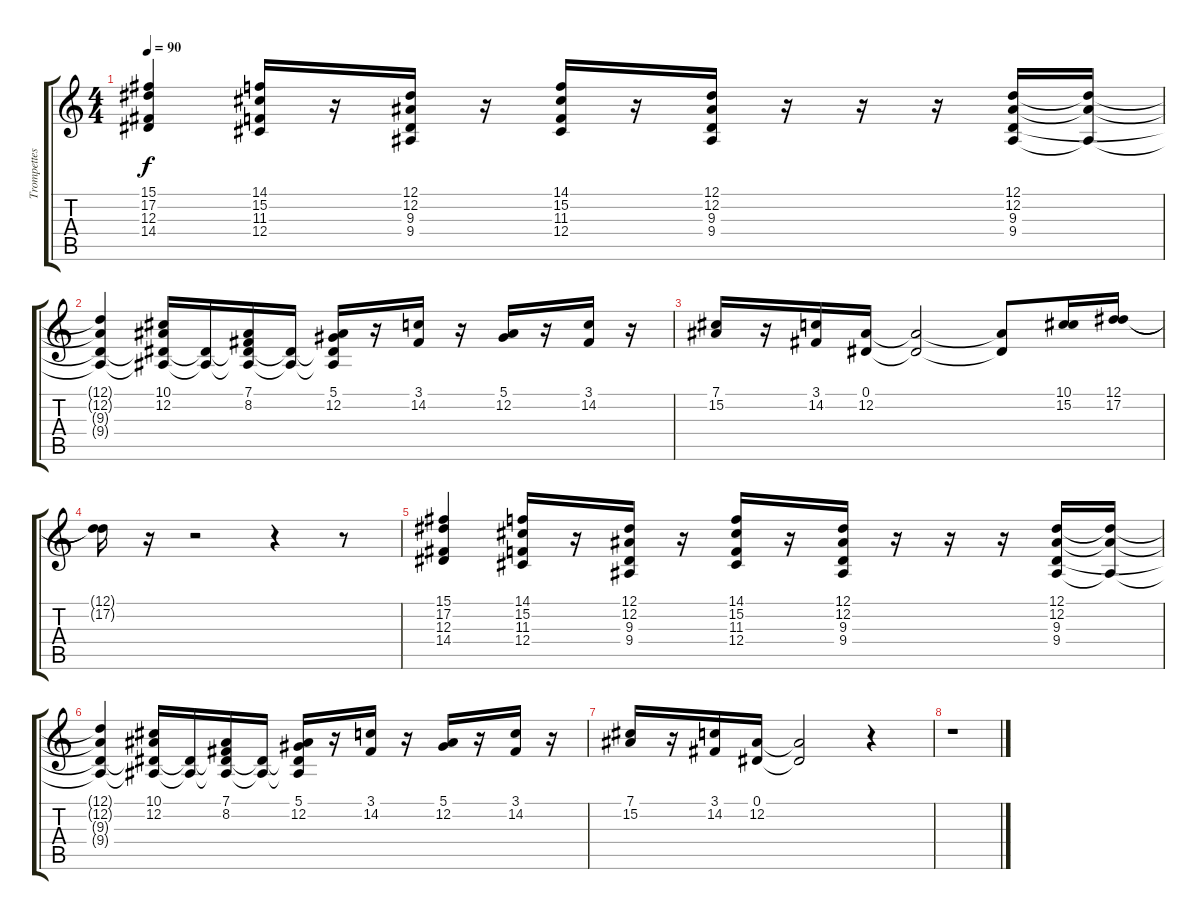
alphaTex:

\track ("Trompettes/Effets/Guitares" "Trompettes") {instrument trumpet}
\staff {score tabs}
\tuning (Eb4 Bb3 Gb3 Db3 Ab2 Eb2) {hide}
\ts (4 4)
\tempo 90
\clef g2
\ks c
(15.1 17.2 12.3 14.4).4{dy f} (14.1 15.2 11.3 12.4).16 r.16 (12.1 12.2 9.3 9.4).16 r.16 (14.1 15.2 11.3 12.4).16 r.16 (12.1 12.2 9.3 9.4).16 r.16 r.16 r.16 (12.1 12.2 9.3 9.4).16 (12.1{t} 12.2{t} 9.4{t}).16 |
(12.1{t} 12.2{t} 9.3{t} 9.4{t}).4 (10.1 12.2 9.3{t} 9.4{t}).16 (9.3{t} 9.4{t}).16 (7.1 8.2 9.3{t} 9.4{t}).16 (9.3{t} 9.4{t}).16 (5.1 12.2 9.3{t} 9.4{t}).16 r.16 (3.1 14.2).16 r.16 (5.1 12.2).16 r.16 (3.1 14.2).16 r.16 |
(7.1 15.2).16 r.16 (3.1 14.2).16 (0.1 12.2).16 (0.1{t} 12.2{t}).2 (0.1{t} 12.2{t}).8 (10.1 15.2).16 (12.1 17.2).16 |
(12.1{t} 17.2{t}).16 r.16 r.2 r.4 r.8 |
(15.1 17.2 12.3 14.4).4 (14.1 15.2 11.3 12.4).16 r.16 (12.1 12.2 9.3 9.4).16 r.16 (14.1 15.2 11.3 12.4).16 r.16 (12.1 12.2 9.3 9.4).16 r.16 r.16 r.16 (12.1 12.2 9.3 9.4).16 (12.1{t} 12.2{t} 9.4{t}).16 |
(12.1{t} 12.2{t} 9.3{t} 9.4{t}).4 (10.1 12.2 9.3{t} 9.4{t}).16 (9.3{t} 9.4{t}).16 (7.1 8.2 9.3{t} 9.4{t}).16 (9.3{t} 9.4{t}).16 (5.1 12.2 9.3{t} 9.4{t}).16 r.16 (3.1 14.2).16 r.16 (5.1 12.2).16 r.16 (3.1 14.2).16 r.16 |
(7.1 15.2).16 r.16 (3.1 14.2).16 (0.1 12.2).16 (0.1{t} 12.2{t}).2 r.4 |
r.1
